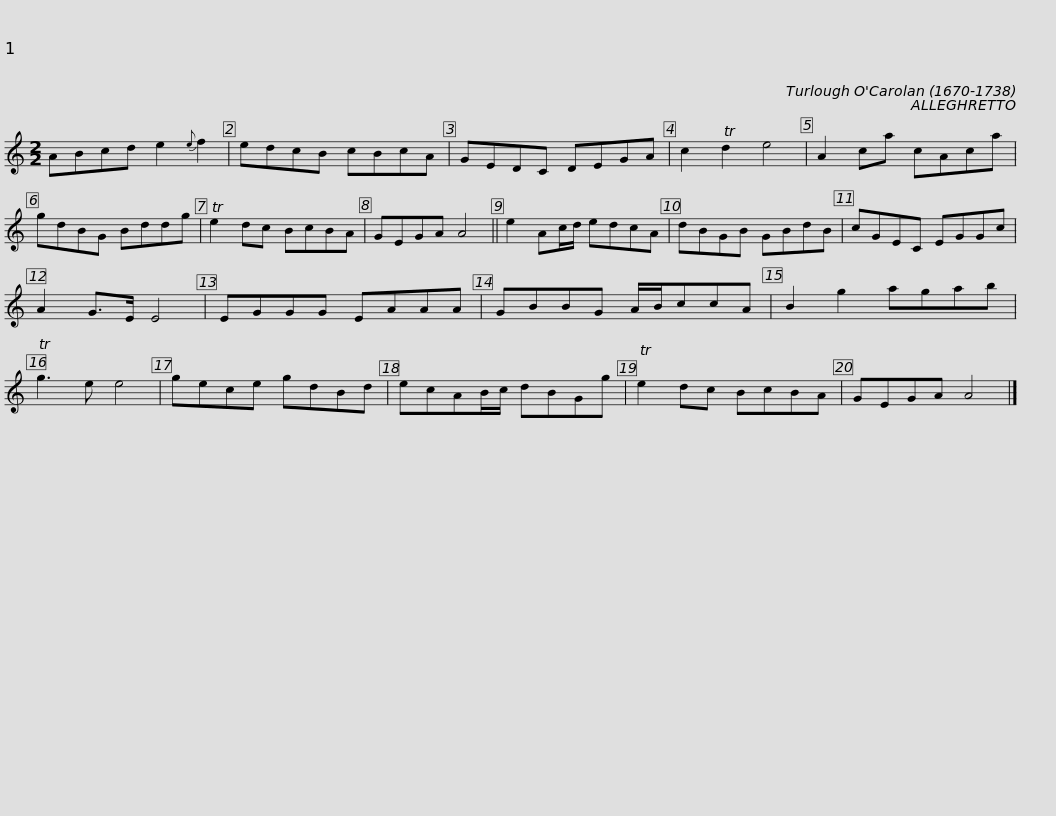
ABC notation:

X:1
L:1/8
M:2/2
I:linebreak $
K:C
V:1 treble
V:1
 ABcd e2{e} f2 | edcB cBcA | GEDC DEGA | c2 Td2 e4 | A2 ca cAca | %5
 gdBG Bddg |$ Te2 dc BcBA | GEGA A4 || e2 Ac/d/ edcA | dBGB GBdB | %10
 cGEC EGGc | A2 G>E E4 |$ EGGG EAAA | GBBG A/B/ccA | B2 g2 agab | %15
 Tg3 e e4 | gece gdBd | ecAB/c/ dBGg |$ Te2 dc BcBA | GEGA A4 |] %20
